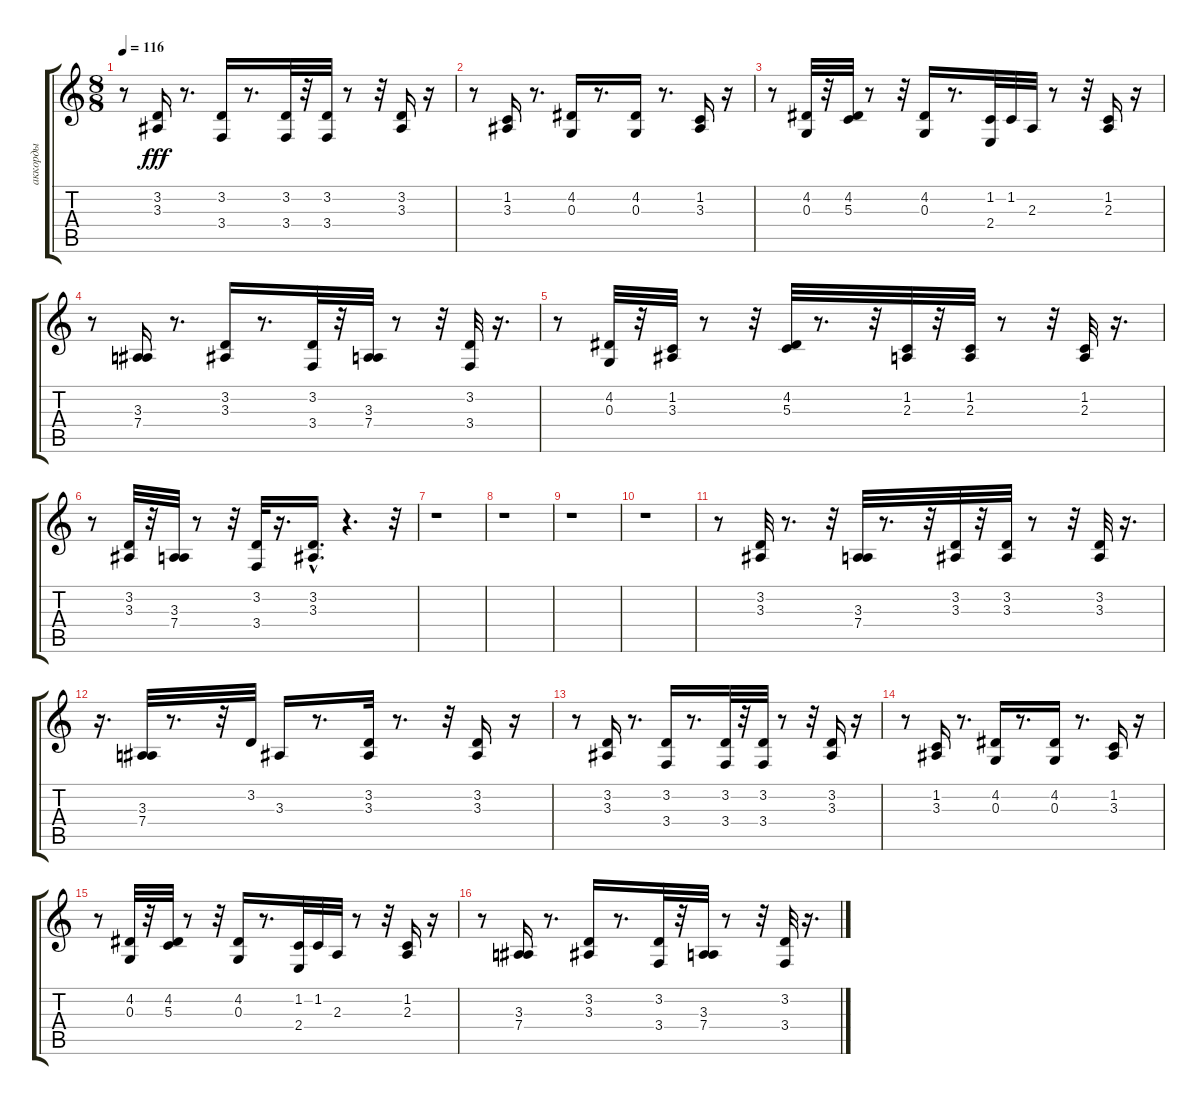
\track ("аккорды" "аккорды") {instrument frenchhorn}
\staff {score tabs}
\tuning (E4 B3 G3 D3 A2 E2) {hide}
\ts (8 8)
\tempo 116
\clef g2
\ks c
r.8{dy fff} (3.2 3.3).16 r.8{d} (3.2 3.4).16 r.8{d} (3.2 3.4).32 r.32 (3.2 3.4).32 r.8 r.32 (3.2 3.3).16 r.16 |
r.8 (1.2 3.3).16 r.8{d} (4.2 0.3).16 r.8{d} (4.2 0.3).16 r.8{d} (1.2 3.3).16 r.16 |
r.8 (4.2 0.3).32 r.32 (4.2 5.3).32 r.8 r.32 (4.2 0.3).16 r.8{d} (1.2 2.4).32 1.2.32 2.3.32 r.8 r.32 (1.2 2.3).16 r.16 |
r.8 (3.3 7.4).16 r.8{d} (3.2 3.3).16 r.8{d} (3.2 3.4).32 r.32 (3.3 7.4).32 r.8 r.32 (3.2 3.4).32 r.16{d} |
r.8 (4.2 0.3).32 r.32 (1.2 3.3).32 r.8 r.32 (4.2 5.3).32 r.8{d} r.32 (1.2 2.3).32 r.32 (1.2 2.3).32 r.8 r.32 (1.2 2.3).32 r.16{d} |
r.8 (3.2 3.3).32 r.32 (3.3 7.4).32 r.8 r.32 (3.2 3.4).32 r.16{d} (3.2{hac} 3.3{hac}).16{d} r.4{d} r.32 |
r.1 |
r.1 |
r.1 |
r.1 |
r.8 (3.2 3.3).32 r.8{d} r.32 (3.3 7.4).32 r.8{d} r.32 (3.2 3.3).32 r.32 (3.2 3.3).32 r.8 r.32 (3.2 3.3).32 r.16{d} |
r.16{d} (3.3 7.4).32 r.8{d} r.32 3.2.32 3.3.16 r.8{d} (3.2 3.3).32 r.8{d} r.32 (3.2 3.3).16 r.16 |
r.8 (3.2 3.3).16 r.8{d} (3.2 3.4).16 r.8{d} (3.2 3.4).32 r.32 (3.2 3.4).32 r.8 r.32 (3.2 3.3).16 r.16 |
r.8 (1.2 3.3).16 r.8{d} (4.2 0.3).16 r.8{d} (4.2 0.3).16 r.8{d} (1.2 3.3).16 r.16 |
r.8 (4.2 0.3).32 r.32 (4.2 5.3).32 r.8 r.32 (4.2 0.3).16 r.8{d} (1.2 2.4).32 1.2.32 2.3.32 r.8 r.32 (1.2 2.3).16 r.16 |
r.8 (3.3 7.4).16 r.8{d} (3.2 3.3).16 r.8{d} (3.2 3.4).32 r.32 (3.3 7.4).32 r.8 r.32 (3.2 3.4).32 r.16{d}
